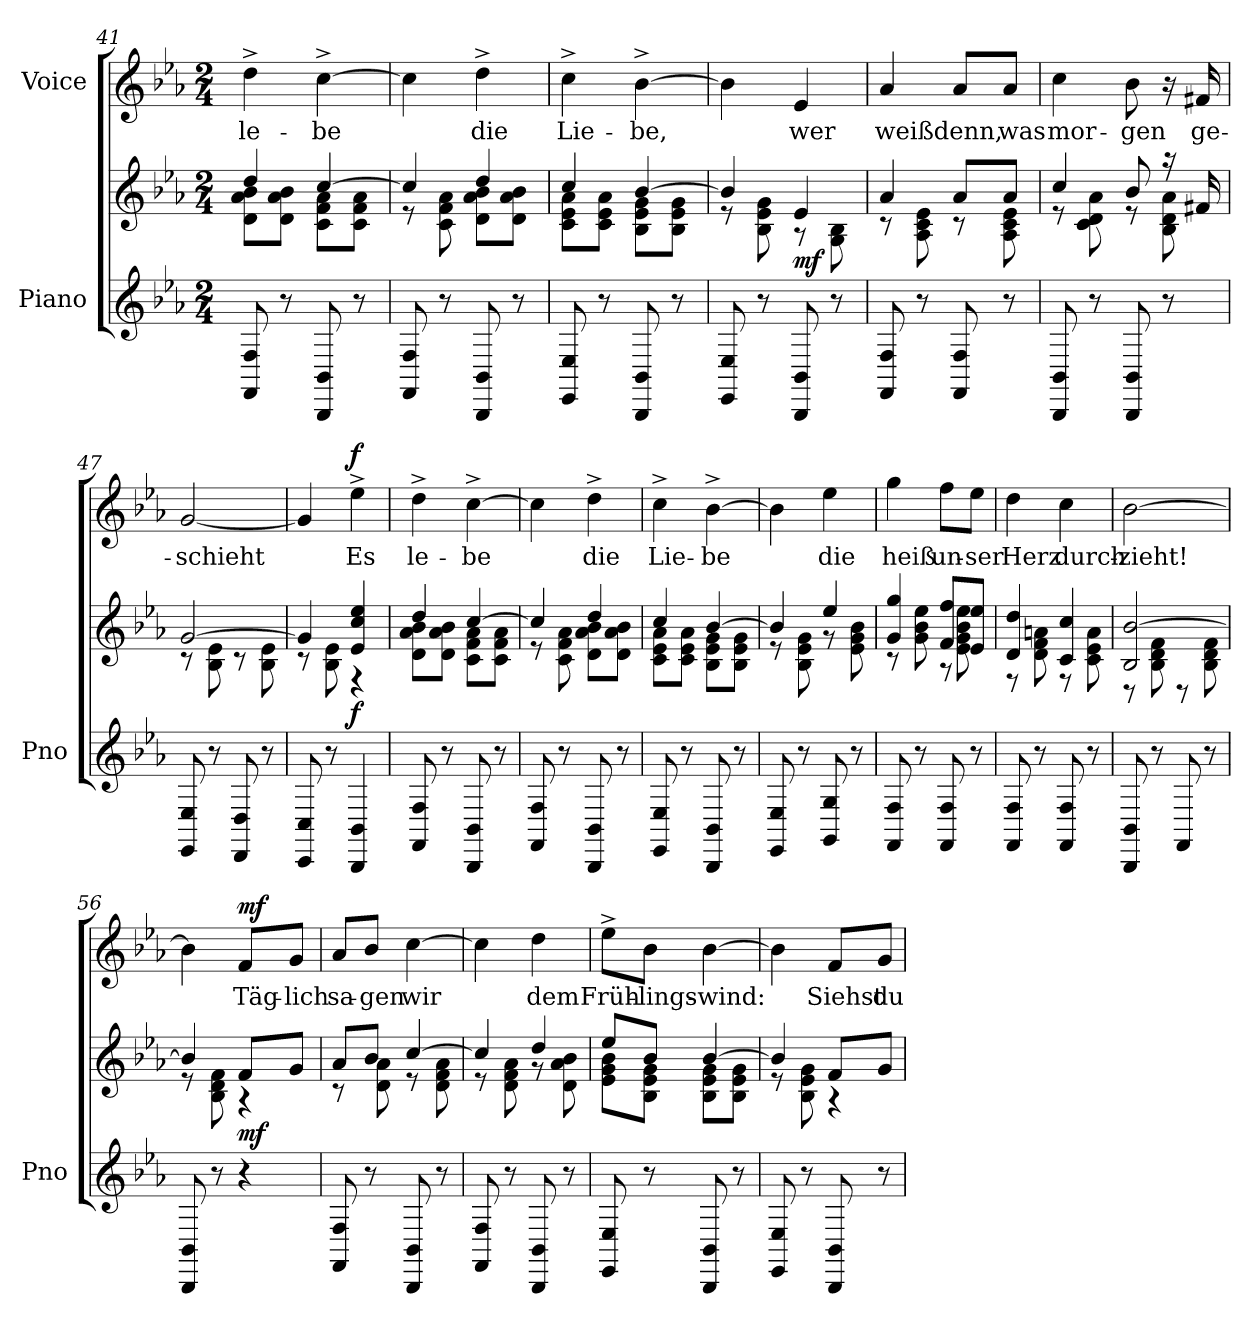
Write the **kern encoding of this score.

**kern	**kern	**dynam	**kern	**text	**dynam
*part2	*part2	*part2	*part1	*part1	*part1
*staff3	*staff2	*staff2/3	*staff1	*staff1	*staff1
*I"Piano	*	*	*I"Voice	*	*
*I'Pno	*	*	*	*	*
*clefG2	*clefG2	*	*clefG2	*	*
*k[b-e-a-]	*k[b-e-a-]	*	*k[b-e-a-]	*	*
*M2/4	*M2/4	*	*M2/4	*	*
=41	=41	=41	=41	=41	=41
*	*^	*	*	*	*
!	!	!	!	!	!LO:LY:b	!
8FF/ 8F/	4dd/	8d\ 8a-\ 8b-\L	.	4dd^\	le-	.
8r	.	8d\ 8a-\ 8b-\J	.	.	.	.
!	!	!	!	!	!LO:LY:b	!
8BBB-/ 8BB-/	[4cc/	8c\ 8f\ 8a-\L	.	[4cc^\	-be	.
8r	.	8c\ 8f\ 8a-\J	.	.	.	.
=42	=42	=42	=42	=42	=42	=42
8FF/ 8F/	4cc/]	8r	.	4cc\]	.	.
8r	.	8c\ 8f\ 8a-\	.	.	.	.
!	!	!	!	!	!LO:LY:b	!
8BBB-/ 8BB-/	4dd/	8d\ 8a-\ 8b-\L	.	4dd^\	die	.
8r	.	8d\ 8a-\ 8b-\J	.	.	.	.
=43	=43	=43	=43	=43	=43	=43
!	!	!	!	!	!LO:LY:b	!
8EE-/ 8E-/	4cc/	8c\ 8e-\ 8a-\L	.	4cc^\	Lie-	.
8r	.	8c\ 8e-\ 8a-\J	.	.	.	.
!	!	!	!	!	!LO:LY:b	!
8BBB-/ 8BB-/	[4b-/	8B-\ 8e-\ 8g\L	.	[4b-^\	-be,	.
8r	.	8B-\ 8e-\ 8g\J	.	.	.	.
=44	=44	=44	=44	=44	=44	=44
8EE-/ 8E-/	4b-/]	8r	.	4b-\]	.	.
8r	.	8B-\ 8e-\ 8g\	.	.	.	.
!	!	!	!LO:DY:b	!	!LO:LY:b	!
8BBB-/ 8BB-/	4e-/	8r	mf	4e-/	wer	.
8r	.	8G\ 8B-\	.	.	.	.
=45	=45	=45	=45	=45	=45	=45
!	!	!	!	!	!LO:LY:b	!
8FF/ 8F/	4a-/	8r	.	4a-/	weiß	.
8r	.	8A-\ 8c\ 8e-\	.	.	.	.
!	!	!	!	!	!LO:LY:b	!
8FF/ 8F/	8a-/L	8r	.	8a-/L	denn,	.
!	!	!	!	!	!LO:LY:b	!
8r	8a-/J	8A-\ 8c\ 8e-\	.	8a-/J	was	.
=46	=46	=46	=46	=46	=46	=46
!	!	!	!	!	!LO:LY:b	!
8BBB-/ 8BB-/	4cc/	8r	.	4cc\	mor-	.
8r	.	8c\ 8d\ 8a-\	.	.	.	.
!	!	!	!	!	!LO:LY:b	!
8BBB-/ 8BB-/	8b-/	8r	.	8b-\	-gen	.
8r	16r	8B-\ 8d\ 8a-\	.	16r	.	.
!	!	!	!	!	!LO:LY:b	!
.	16f#X/	.	.	16f#X/	ge-	.
=47	=47	=47	=47	=47	=47	=47
!	!	!	!	!	!LO:LY:b	!
8EE-/ 8E-/	[2g/	8r	.	[2g/	-schieht	.
8r	.	8B-\ 8e-\	.	.	.	.
8DD/ 8D/	.	8r	.	.	.	.
8r	.	8B-\ 8e-\	.	.	.	.
=48	=48	=48	=48	=48	=48	=48
8CC/ 8C/	4g/]	8r	.	4g/]	.	.
8r	.	8B-\ 8e-\	.	.	.	.
!	!	!	!LO:DY:b	!	!LO:LY:b	!LO:DY:b
4BBB-/ 4BB-/	4e-/ 4cc/ 4ee-/	4r	f	4ee-^\	Es	f
=49	=49	=49	=49	=49	=49	=49
!	!	!	!	!	!LO:LY:b	!
8FF/ 8F/	4dd/	8d\ 8a-\ 8b-\L	.	4dd^\	le-	.
8r	.	8d\ 8a-\ 8b-\J	.	.	.	.
!	!	!	!	!	!LO:LY:b	!
8BBB-/ 8BB-/	[4cc/	8c\ 8f\ 8a-\L	.	[4cc^\	-be	.
8r	.	8c\ 8f\ 8a-\J	.	.	.	.
=50	=50	=50	=50	=50	=50	=50
8FF/ 8F/	4cc/]	8r	.	4cc\]	.	.
8r	.	8c\ 8f\ 8a-\	.	.	.	.
!	!	!	!	!	!LO:LY:b	!
8BBB-/ 8BB-/	4dd/	8d\ 8a-\ 8b-\L	.	4dd^\	die	.
8r	.	8d\ 8a-\ 8b-\J	.	.	.	.
=51	=51	=51	=51	=51	=51	=51
!	!	!	!	!	!LO:LY:b	!
8EE-/ 8E-/	4cc/	8c\ 8e-\ 8a-\L	.	4cc^\	Lie-	.
8r	.	8c\ 8e-\ 8a-\J	.	.	.	.
!	!	!	!	!	!LO:LY:b	!
8BBB-/ 8BB-/	[4b-/	8B-\ 8e-\ 8g\L	.	[4b-^\	-be	.
8r	.	8B-\ 8e-\ 8g\J	.	.	.	.
=52	=52	=52	=52	=52	=52	=52
8EE-/ 8E-/	4b-/]	8r	.	4b-\]	.	.
8r	.	8B-\ 8e-\ 8g\	.	.	.	.
!	!	!	!	!	!LO:LY:b	!
8GG/ 8G/	4ee-/	8r	.	4ee-\	die	.
8r	.	8e-\ 8g\ 8b-\	.	.	.	.
=53	=53	=53	=53	=53	=53	=53
!	!	!	!	!	!LO:LY:b	!
8FF/ 8F/	4g/ 4gg/	8r	.	4gg\	heiß	.
8r	.	8g\ 8b-\ 8ee-\	.	.	.	.
!	!	!	!	!	!LO:LY:b	!
8FF/ 8F/	8f/ 8ff/L	8r	.	8ff\L	un-	.
!	!	!	!	!	!LO:LY:b	!
8r	8e-/ 8ee-/J	8e-\ 8g\ 8b-\ 8ee-\	.	8ee-\J	-ser	.
=54	=54	=54	=54	=54	=54	=54
!	!	!	!	!	!LO:LY:b	!
8FF/ 8F/	4d/ 4dd/	8r	.	4dd\	Herz	.
8r	.	8d\ 8f\ 8an\	.	.	.	.
!	!	!	!	!	!LO:LY:b	!
8FF/ 8F/	4c/ 4cc/	8r	.	4cc\	durch-	.
8r	.	8c\ 8e-\ 8a\	.	.	.	.
=55	=55	=55	=55	=55	=55	=55
!	!	!	!	!	!LO:LY:b	!
8BBB-/ 8BB-/	2B-/ [2b-/	8r	.	[2b-\	-zieht!	.
8r	.	8B-\ 8d\ 8f\	.	.	.	.
8FF/	.	8r	.	.	.	.
8r	.	8B-\ 8d\ 8f\	.	.	.	.
=56	=56	=56	=56	=56	=56	=56
8BBB-/ 8BB-/	4b-/]	8r	.	4b-\]	.	.
8r	.	8B-\ 8d\ 8f\	.	.	.	.
!	!	!	!LO:DY:b	!	!LO:LY:b	!LO:DY:b
4r	8f/L	4r	mf	8f/L	Täg-	mf
!	!	!	!	!	!LO:LY:b	!
.	8g/J	.	.	8g/J	-lich	.
=57	=57	=57	=57	=57	=57	=57
!	!	!	!	!	!LO:LY:b	!
8FF/ 8F/	8a-/L	8r	.	8a-/L	sa-	.
!	!	!	!	!	!LO:LY:b	!
8r	8b-/J	8d\ 8a-\	.	8b-/J	-gen	.
!	!	!	!	!	!LO:LY:b	!
8BBB-/ 8BB-/	[4cc/	8r	.	[4cc\	wir	.
8r	.	8d\ 8f\ 8a-\	.	.	.	.
=58	=58	=58	=58	=58	=58	=58
8FF/ 8F/	4cc/]	8r	.	4cc\]	.	.
8r	.	8d\ 8f\ 8a-\	.	.	.	.
!	!	!	!	!	!LO:LY:b	!
8BBB-/ 8BB-/	4dd/	8r	.	4dd\	dem	.
8r	.	8d\ 8a-\ 8b-\	.	.	.	.
=59	=59	=59	=59	=59	=59	=59
!	!	!	!	!	!LO:LY:b	!
8EE-/ 8E-/	8ee-/L	8e-\ 8g\ 8b-\L	.	8ee-^\L	Früh-	.
!	!	!	!	!	!LO:LY:b	!
8r	8b-/J	8B-\ 8e-\ 8g\J	.	8b-\J	-lings-	.
!	!	!	!	!	!LO:LY:b	!
8BBB-/ 8BB-/	[4b-/	8B-\ 8e-\ 8g\L	.	[4b-\	-wind:	.
8r	.	8B-\ 8e-\ 8g\J	.	.	.	.
=60	=60	=60	=60	=60	=60	=60
8EE-/ 8E-/	4b-/]	8r	.	4b-\]	.	.
8r	.	8B-\ 8e-\ 8g\	.	.	.	.
!	!	!	!	!	!LO:LY:b	!
8BBB-/ 8BB-/	8f/L	4r	.	8f/L	Siehst	.
!	!	!	!	!	!LO:LY:b	!
8r	8g/J	.	.	8g/J	du	.
*	*v	*v	*	*	*	*
=	=	=	=	=	=
*-	*-	*-	*-	*-	*-
